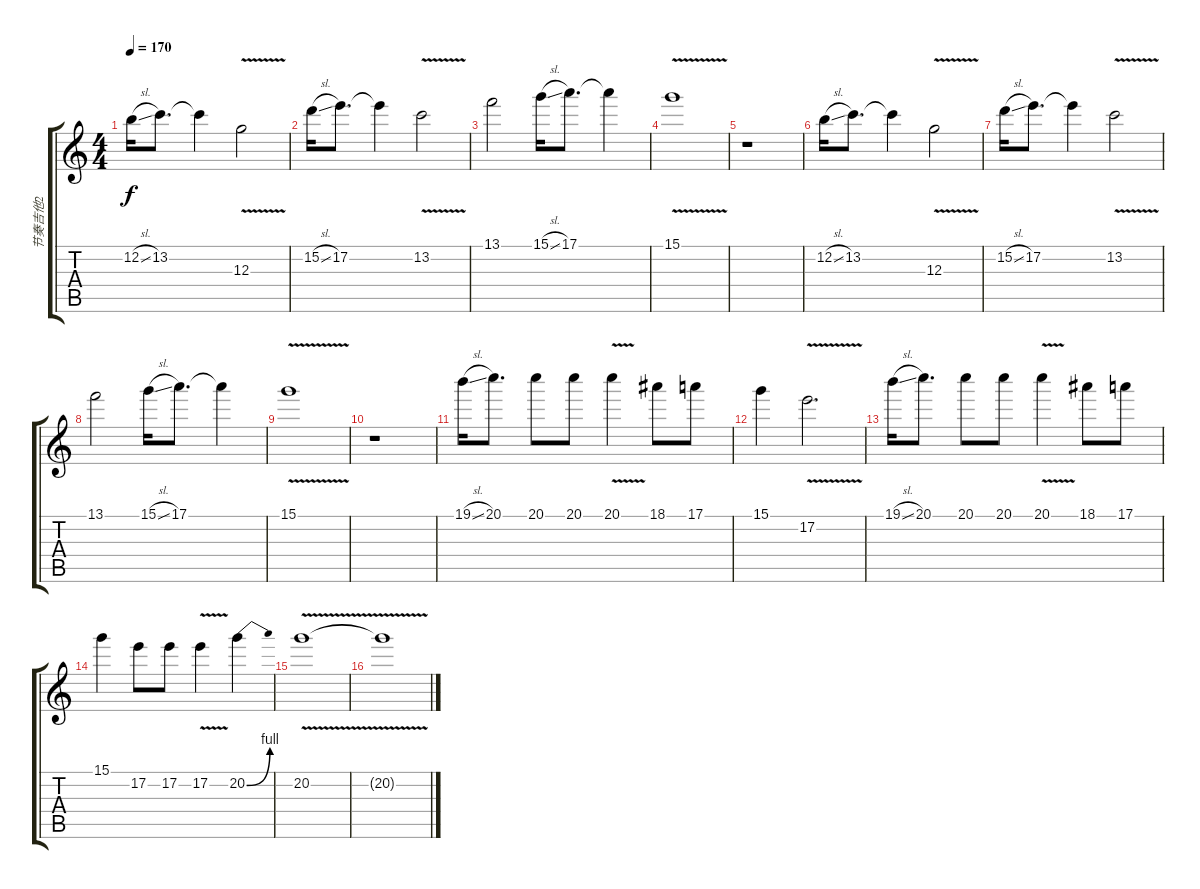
\track ("节奏吉他2" "节奏吉他2") {instrument overdrivenguitar}
\staff {score tabs}
\tuning (E4 B3 G3 D3 A2 E2) {hide}
\ts (4 4)
\tempo 170
\clef g2
\ks c
12.2{sl}.16{dy f} 13.2.8{d} 13.2{t}.4 12.3{v}.2 |
15.2{sl}.16 17.2.8{d} 17.2{t}.4 13.2{v}.2 |
13.1.2 15.1{sl}.16 17.1.8{d} 17.1{t}.4 |
15.1{v}.1 |
r.1 |
12.2{sl}.16 13.2.8{d} 13.2{t}.4 12.3{v}.2 |
15.2{sl}.16 17.2.8{d} 17.2{t}.4 13.2{v}.2 |
13.1.2 15.1{sl}.16 17.1.8{d} 17.1{t}.4 |
15.1{v}.1 |
r.1{txt ""} |
19.1{sl}.16 20.1.8{d} 20.1.8 20.1.8 20.1{v}.4 18.1.8 17.1.8 |
15.1.4 17.2{v}.2{d} |
19.1{sl}.16 20.1.8{d} 20.1.8 20.1.8 20.1{v}.4 18.1.8 17.1.8 |
15.1.4 17.2.8 17.2.8 17.2{v}.4 20.2{be (bend 0 0 60 4)}.4 |
20.2{v}.1 |
20.2{t}.1
